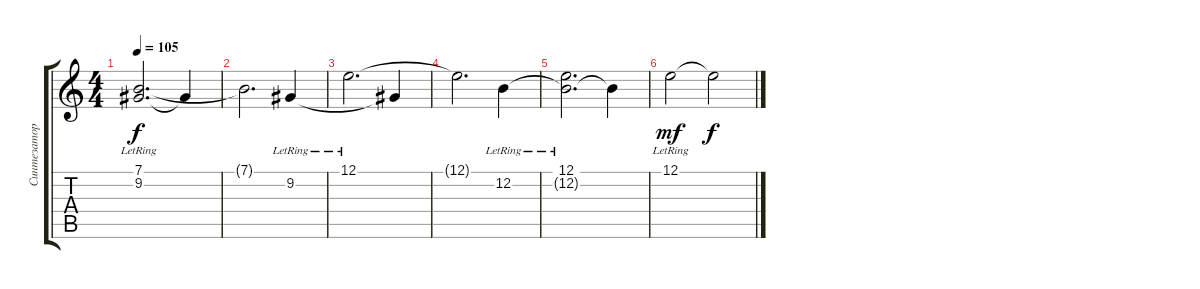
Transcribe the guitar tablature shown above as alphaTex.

\track ("Синтезатор" "Синтезатор") {instrument honkytonkpiano}
\staff {score tabs}
\tuning (E4 B3 G3 D3 A2 E2) {hide}
\ts (4 4)
\tempo 105
\clef g2
\ks c
(7.1{lr} 9.2{t}).2{d dy f} 9.2{t}.4 |
7.1{t}.2{d} 9.2{lr}.4 |
12.1{lr}.2{d} 9.2{t}.4 |
12.1{t}.2{d} 12.2{lr}.4 |
(12.1{lr} 12.2{t}).2{d} 12.2{t}.4 |
12.1{lr}.2{dy mf} 12.1{t}.2{dy f}
